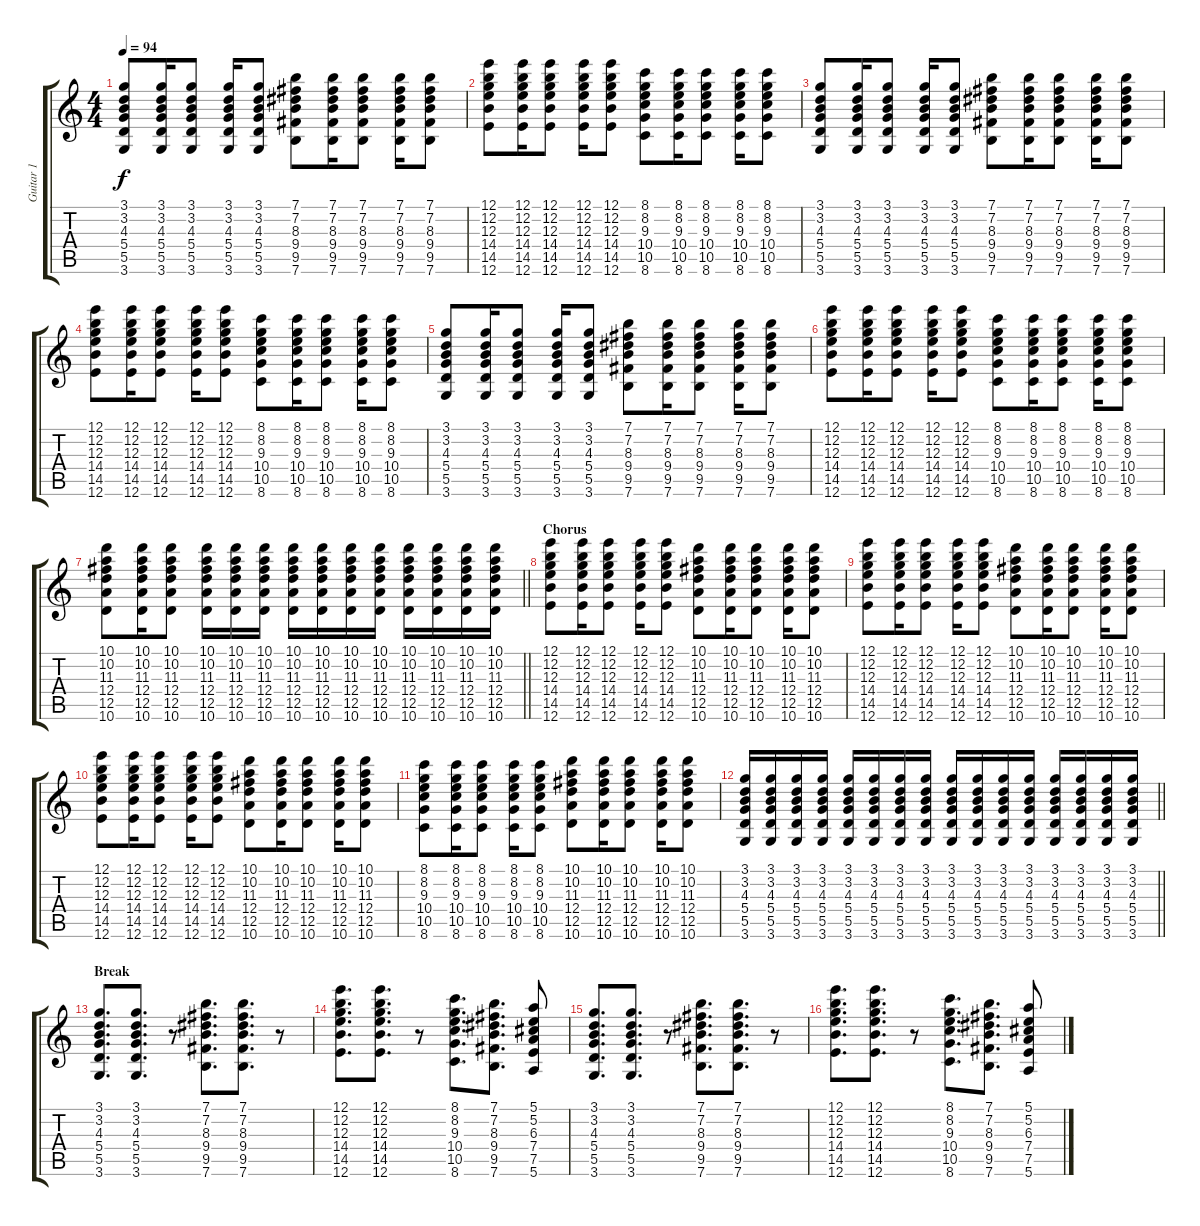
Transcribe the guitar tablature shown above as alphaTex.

\track ("Guitar 1" "Guitar 1") {instrument electricguitarjazz}
\staff {score tabs}
\tuning (E4 B3 G3 D3 A2 E2) {hide}
\ts (4 4)
\tempo 94
\clef g2
\ks c
(3.1 3.2 4.3 5.4 5.5 3.6).8{dy f} (3.1 3.2 4.3 5.4 5.5 3.6).16 (3.1 3.2 4.3 5.4 5.5 3.6).8 (3.1 3.2 4.3 5.4 5.5 3.6).16 (3.1 3.2 4.3 5.4 5.5 3.6).8 (7.1 7.2 8.3 9.4 9.5 7.6).8 (7.1 7.2 8.3 9.4 9.5 7.6).16 (7.1 7.2 8.3 9.4 9.5 7.6).8 (7.1 7.2 8.3 9.4 9.5 7.6).16 (7.1 7.2 8.3 9.4 9.5 7.6).8 |
(12.1 12.2 12.3 14.4 14.5 12.6).8 (12.1 12.2 12.3 14.4 14.5 12.6).16 (12.1 12.2 12.3 14.4 14.5 12.6).8 (12.1 12.2 12.3 14.4 14.5 12.6).16 (12.1 12.2 12.3 14.4 14.5 12.6).8 (8.1 8.2 9.3 10.4 10.5 8.6).8 (8.1 8.2 9.3 10.4 10.5 8.6).16 (8.1 8.2 9.3 10.4 10.5 8.6).8 (8.1 8.2 9.3 10.4 10.5 8.6).16 (8.1 8.2 9.3 10.4 10.5 8.6).8 |
(3.1 3.2 4.3 5.4 5.5 3.6).8 (3.1 3.2 4.3 5.4 5.5 3.6).16 (3.1 3.2 4.3 5.4 5.5 3.6).8 (3.1 3.2 4.3 5.4 5.5 3.6).16 (3.1 3.2 4.3 5.4 5.5 3.6).8 (7.1 7.2 8.3 9.4 9.5 7.6).8 (7.1 7.2 8.3 9.4 9.5 7.6).16 (7.1 7.2 8.3 9.4 9.5 7.6).8 (7.1 7.2 8.3 9.4 9.5 7.6).16 (7.1 7.2 8.3 9.4 9.5 7.6).8 |
(12.1 12.2 12.3 14.4 14.5 12.6).8 (12.1 12.2 12.3 14.4 14.5 12.6).16 (12.1 12.2 12.3 14.4 14.5 12.6).8 (12.1 12.2 12.3 14.4 14.5 12.6).16 (12.1 12.2 12.3 14.4 14.5 12.6).8 (8.1 8.2 9.3 10.4 10.5 8.6).8 (8.1 8.2 9.3 10.4 10.5 8.6).16 (8.1 8.2 9.3 10.4 10.5 8.6).8 (8.1 8.2 9.3 10.4 10.5 8.6).16 (8.1 8.2 9.3 10.4 10.5 8.6).8 |
(3.1 3.2 4.3 5.4 5.5 3.6).8 (3.1 3.2 4.3 5.4 5.5 3.6).16 (3.1 3.2 4.3 5.4 5.5 3.6).8 (3.1 3.2 4.3 5.4 5.5 3.6).16 (3.1 3.2 4.3 5.4 5.5 3.6).8 (7.1 7.2 8.3 9.4 9.5 7.6).8 (7.1 7.2 8.3 9.4 9.5 7.6).16 (7.1 7.2 8.3 9.4 9.5 7.6).8 (7.1 7.2 8.3 9.4 9.5 7.6).16 (7.1 7.2 8.3 9.4 9.5 7.6).8 |
(12.1 12.2 12.3 14.4 14.5 12.6).8 (12.1 12.2 12.3 14.4 14.5 12.6).16 (12.1 12.2 12.3 14.4 14.5 12.6).8 (12.1 12.2 12.3 14.4 14.5 12.6).16 (12.1 12.2 12.3 14.4 14.5 12.6).8 (8.1 8.2 9.3 10.4 10.5 8.6).8 (8.1 8.2 9.3 10.4 10.5 8.6).16 (8.1 8.2 9.3 10.4 10.5 8.6).8 (8.1 8.2 9.3 10.4 10.5 8.6).16 (8.1 8.2 9.3 10.4 10.5 8.6).8 |
\barLineRight lightlight
(10.1 10.2 11.3 12.4 12.5 10.6).8 (10.1 10.2 11.3 12.4 12.5 10.6).16 (10.1 10.2 11.3 12.4 12.5 10.6).8 (10.1 10.2 11.3 12.4 12.5 10.6).16 (10.1 10.2 11.3 12.4 12.5 10.6).16 (10.1 10.2 11.3 12.4 12.5 10.6).16 (10.1 10.2 11.3 12.4 12.5 10.6).16 (10.1 10.2 11.3 12.4 12.5 10.6).16 (10.1 10.2 11.3 12.4 12.5 10.6).16 (10.1 10.2 11.3 12.4 12.5 10.6).16 (10.1 10.2 11.3 12.4 12.5 10.6).16 (10.1 10.2 11.3 12.4 12.5 10.6).16 (10.1 10.2 11.3 12.4 12.5 10.6).16 (10.1 10.2 11.3 12.4 12.5 10.6).16 |
\section ("" "Chorus")
(12.1 12.2 12.3 14.4 14.5 12.6).8{volume 11 instrument electricguitarjazz} (12.1 12.2 12.3 14.4 14.5 12.6).16 (12.1 12.2 12.3 14.4 14.5 12.6).8 (12.1 12.2 12.3 14.4 14.5 12.6).16 (12.1 12.2 12.3 14.4 14.5 12.6).8 (10.1 10.2 11.3 12.4 12.5 10.6).8 (10.1 10.2 11.3 12.4 12.5 10.6).16 (10.1 10.2 11.3 12.4 12.5 10.6).8 (10.1 10.2 11.3 12.4 12.5 10.6).16 (10.1 10.2 11.3 12.4 12.5 10.6).8 |
(12.1 12.2 12.3 14.4 14.5 12.6).8 (12.1 12.2 12.3 14.4 14.5 12.6).16 (12.1 12.2 12.3 14.4 14.5 12.6).8 (12.1 12.2 12.3 14.4 14.5 12.6).16 (12.1 12.2 12.3 14.4 14.5 12.6).8 (10.1 10.2 11.3 12.4 12.5 10.6).8 (10.1 10.2 11.3 12.4 12.5 10.6).16 (10.1 10.2 11.3 12.4 12.5 10.6).8 (10.1 10.2 11.3 12.4 12.5 10.6).16 (10.1 10.2 11.3 12.4 12.5 10.6).8 |
(12.1 12.2 12.3 14.4 14.5 12.6).8 (12.1 12.2 12.3 14.4 14.5 12.6).16 (12.1 12.2 12.3 14.4 14.5 12.6).8 (12.1 12.2 12.3 14.4 14.5 12.6).16 (12.1 12.2 12.3 14.4 14.5 12.6).8 (10.1 10.2 11.3 12.4 12.5 10.6).8 (10.1 10.2 11.3 12.4 12.5 10.6).16 (10.1 10.2 11.3 12.4 12.5 10.6).8 (10.1 10.2 11.3 12.4 12.5 10.6).16 (10.1 10.2 11.3 12.4 12.5 10.6).8 |
(8.1 8.2 9.3 10.4 10.5 8.6).8 (8.1 8.2 9.3 10.4 10.5 8.6).16 (8.1 8.2 9.3 10.4 10.5 8.6).8 (8.1 8.2 9.3 10.4 10.5 8.6).16 (8.1 8.2 9.3 10.4 10.5 8.6).8 (10.1 10.2 11.3 12.4 12.5 10.6).8 (10.1 10.2 11.3 12.4 12.5 10.6).16 (10.1 10.2 11.3 12.4 12.5 10.6).8 (10.1 10.2 11.3 12.4 12.5 10.6).16 (10.1 10.2 11.3 12.4 12.5 10.6).8 |
\barLineRight lightlight
(3.1 3.2 4.3 5.4 5.5 3.6).16 (3.1 3.2 4.3 5.4 5.5 3.6).16 (3.1 3.2 4.3 5.4 5.5 3.6).16 (3.1 3.2 4.3 5.4 5.5 3.6).16 (3.1 3.2 4.3 5.4 5.5 3.6).16 (3.1 3.2 4.3 5.4 5.5 3.6).16 (3.1 3.2 4.3 5.4 5.5 3.6).16 (3.1 3.2 4.3 5.4 5.5 3.6).16 (3.1 3.2 4.3 5.4 5.5 3.6).16 (3.1 3.2 4.3 5.4 5.5 3.6).16 (3.1 3.2 4.3 5.4 5.5 3.6).16 (3.1 3.2 4.3 5.4 5.5 3.6).16 (3.1 3.2 4.3 5.4 5.5 3.6).16 (3.1 3.2 4.3 5.4 5.5 3.6).16 (3.1 3.2 4.3 5.4 5.5 3.6).16 (3.1 3.2 4.3 5.4 5.5 3.6).16 |
\section ("" "Break")
(3.1 3.2 4.3 5.4 5.5 3.6).8{d volume 12} (3.1 3.2 4.3 5.4 5.5 3.6).8{d} r.8 (7.1 7.2 8.3 9.4 9.5 7.6).8{d} (7.1 7.2 8.3 9.4 9.5 7.6).8{d} r.8 |
(12.1 12.2 12.3 14.4 14.5 12.6).8{d} (12.1 12.2 12.3 14.4 14.5 12.6).8{d} r.8 (8.1 8.2 9.3 10.4 10.5 8.6).8{d} (7.1 7.2 8.3 9.4 9.5 7.6).8{d} (5.1 5.2 6.3 7.4 7.5 5.6).8 |
(3.1 3.2 4.3 5.4 5.5 3.6).8{d} (3.1 3.2 4.3 5.4 5.5 3.6).8{d} r.8 (7.1 7.2 8.3 9.4 9.5 7.6).8{d} (7.1 7.2 8.3 9.4 9.5 7.6).8{d} r.8 |
(12.1 12.2 12.3 14.4 14.5 12.6).8{d} (12.1 12.2 12.3 14.4 14.5 12.6).8{d} r.8 (8.1 8.2 9.3 10.4 10.5 8.6).8{d} (7.1 7.2 8.3 9.4 9.5 7.6).8{d} (5.1 5.2 6.3 7.4 7.5 5.6).8
